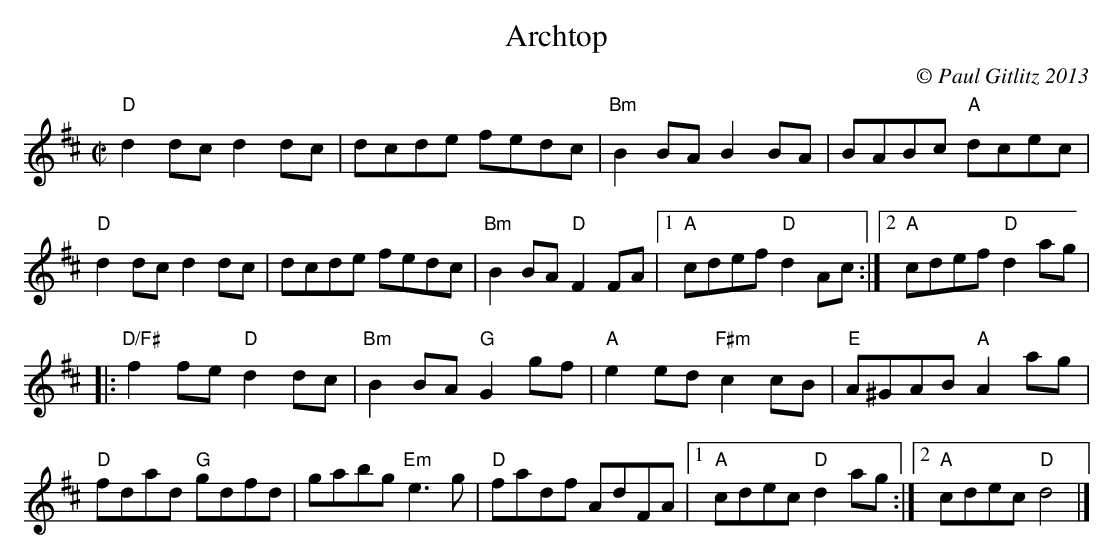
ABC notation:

X:1
T:Archtop
M:C|
C:© Paul Gitlitz 2013
K:D
"D"d2dc d2dc|dcde fedc|"Bm"B2BA B2BA|BABc "A"dcec|!
"D"d2dc d2dc|dcde fedc|"Bm"B2BA "D"F2FA|1"A"cdef "D"d2Ac:|2"A"cdef "D"d2ag|!
|:"D/F#"f2fe "D"d2dc|"Bm"B2BA "G"G2gf|"A"e2ed "F#m"c2cB|"E"A^GAB "A"A2ag|!
"D"fdad "G"gdfd|gabg "Em"e3g|"D"fadf AdFA|1"A"cdec "D"d2ag:|2"A"cdec "D"d4|]
